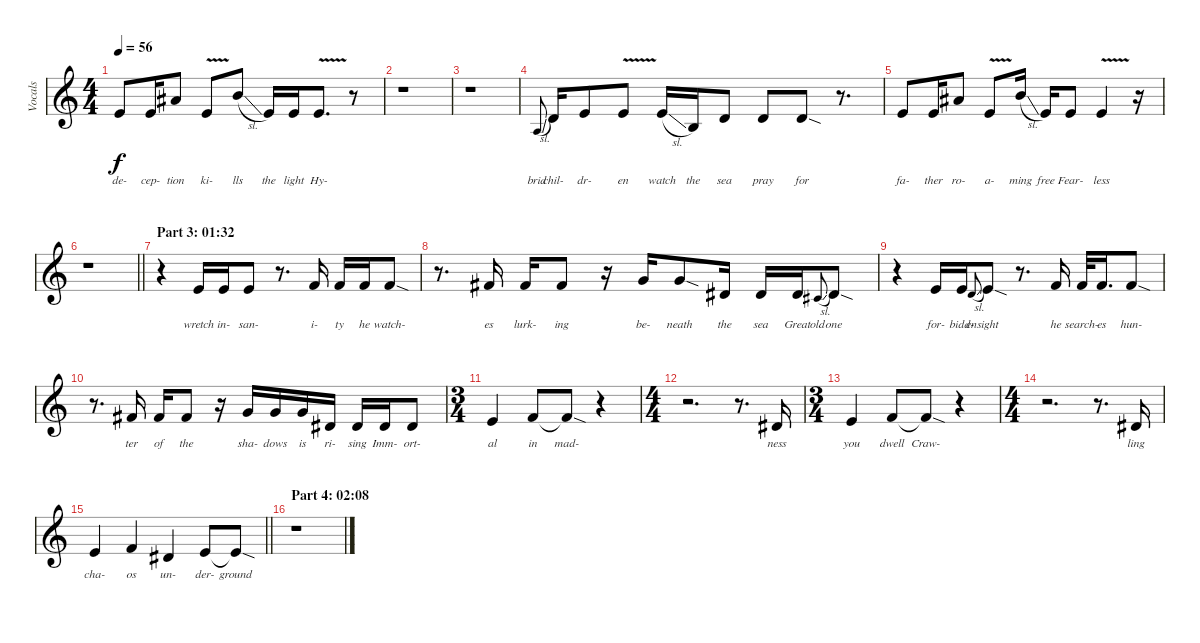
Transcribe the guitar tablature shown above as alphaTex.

\track ("Vocals" "Vocals") {instrument lead2sawtooth}
\staff {score}
\tuning (D4 A3 F3 C3 G2 D2) {hide}
\ts (4 4)
\tempo 56
\clef g2
\ks c
7.2.8{lyrics (0 "de-") lyrics (1 "") lyrics (2 "") lyrics (3 "") lyrics (4 "") dy f} 7.2.16{lyrics (0 "cep-") lyrics (1 "") lyrics (2 "") lyrics (3 "") lyrics (4 "")} 8.1.8{lyrics (0 "tion") lyrics (1 "") lyrics (2 "") lyrics (3 "") lyrics (4 "")} 7.2{v}.8{lyrics (0 "ki-") lyrics (1 "") lyrics (2 "") lyrics (3 "") lyrics (4 "")} 9.1{sl}.8{lyrics (0 "lls") lyrics (1 "") lyrics (2 "") lyrics (3 "") lyrics (4 "")} 2.1.16{lyrics (0 "the") lyrics (1 "") lyrics (2 "") lyrics (3 "") lyrics (4 "")} 7.2.16{lyrics (0 "light") lyrics (1 "") lyrics (2 "") lyrics (3 "") lyrics (4 "")} 7.2{v}.8{d lyrics (0 "Hy-") lyrics (1 "") lyrics (2 "") lyrics (3 "") lyrics (4 "")} r.8 |
r.1 |
r.1 |
0.2{sl}.8{lyrics (0 "brid") lyrics (1 "") lyrics (2 "") lyrics (3 "") lyrics (4 "") gr onbeat} 5.2.16{lyrics (0 "chil-") lyrics (1 "") lyrics (2 "") lyrics (3 "") lyrics (4 "")} 7.2.8{lyrics (0 "dr-") lyrics (1 "") lyrics (2 "") lyrics (3 "") lyrics (4 "")} 7.2{v}.8{lyrics (0 "en") lyrics (1 "") lyrics (2 "") lyrics (3 "") lyrics (4 "")} 7.2{sl}.16{lyrics (0 "watch") lyrics (1 "") lyrics (2 "") lyrics (3 "") lyrics (4 "")} 2.2.16{lyrics (0 "the") lyrics (1 "") lyrics (2 "") lyrics (3 "") lyrics (4 "")} 5.2.8{lyrics (0 "sea") lyrics (1 "") lyrics (2 "") lyrics (3 "") lyrics (4 "")} 5.2.8{lyrics (0 "pray") lyrics (1 "") lyrics (2 "") lyrics (3 "") lyrics (4 "")} 5.2{sod}.8{lyrics (0 "for") lyrics (1 "") lyrics (2 "") lyrics (3 "") lyrics (4 "")} r.8{d} |
7.2.8{lyrics (0 "fa-") lyrics (1 "") lyrics (2 "") lyrics (3 "") lyrics (4 "")} 7.2.16{lyrics (0 "ther") lyrics (1 "") lyrics (2 "") lyrics (3 "") lyrics (4 "")} 8.1.8{lyrics (0 "ro-") lyrics (1 "") lyrics (2 "") lyrics (3 "") lyrics (4 "")} 7.2{v}.8{lyrics (0 "a-") lyrics (1 "") lyrics (2 "") lyrics (3 "") lyrics (4 "")} 9.1{sl}.16{lyrics (0 "ming") lyrics (1 "") lyrics (2 "") lyrics (3 "") lyrics (4 "")} 2.1.16{lyrics (0 "free") lyrics (1 "") lyrics (2 "") lyrics (3 "") lyrics (4 "")} 7.2.8{lyrics (0 "Fear-") lyrics (1 "") lyrics (2 "") lyrics (3 "") lyrics (4 "")} 7.2{v}.4{lyrics (0 "less") lyrics (1 "") lyrics (2 "") lyrics (3 "") lyrics (4 "")} r.16 |
\barLineRight lightlight
r.1 |
\section ("" "Part 3: 01:32")
r.4 7.2.16{lyrics (0 "wretch") lyrics (1 "") lyrics (2 "") lyrics (3 "") lyrics (4 "")} 7.2.16{lyrics (0 "in-") lyrics (1 "") lyrics (2 "") lyrics (3 "") lyrics (4 "")} 7.2.8{lyrics (0 "san-") lyrics (1 "") lyrics (2 "") lyrics (3 "") lyrics (4 "")} r.8{d} 8.2.16{lyrics (0 "i-") lyrics (1 "") lyrics (2 "") lyrics (3 "") lyrics (4 "")} 8.2.16{lyrics (0 "ty") lyrics (1 "") lyrics (2 "") lyrics (3 "") lyrics (4 "")} 8.2.16{lyrics (0 "he") lyrics (1 "") lyrics (2 "") lyrics (3 "") lyrics (4 "")} 8.2{sod}.8{lyrics (0 "watch-") lyrics (1 "") lyrics (2 "") lyrics (3 "") lyrics (4 "")} |
r.8{d} 9.2.16{lyrics (0 "es") lyrics (1 "") lyrics (2 "") lyrics (3 "") lyrics (4 "")} 9.2.16{lyrics (0 "lurk-") lyrics (1 "") lyrics (2 "") lyrics (3 "") lyrics (4 "")} 9.2.8{lyrics (0 "ing") lyrics (1 "") lyrics (2 "") lyrics (3 "") lyrics (4 "")} r.16 10.2.16{lyrics (0 "be-") lyrics (1 "") lyrics (2 "") lyrics (3 "") lyrics (4 "")} 10.2{sod}.8{lyrics (0 "neath") lyrics (1 "") lyrics (2 "") lyrics (3 "") lyrics (4 "")} 6.2.16{lyrics (0 "the") lyrics (1 "") lyrics (2 "") lyrics (3 "") lyrics (4 "")} 6.2.16{lyrics (0 "sea") lyrics (1 "") lyrics (2 "") lyrics (3 "") lyrics (4 "")} 6.2.16{lyrics (0 "Great") lyrics (1 "") lyrics (2 "") lyrics (3 "") lyrics (4 "")} 4.2{sl}.8{lyrics (0 "old") lyrics (1 "") lyrics (2 "") lyrics (3 "") lyrics (4 "") gr onbeat} 6.2{sod}.8{lyrics (0 "one") lyrics (1 "") lyrics (2 "") lyrics (3 "") lyrics (4 "")} |
r.4 7.2.16{lyrics (0 "for-") lyrics (1 "") lyrics (2 "") lyrics (3 "") lyrics (4 "")} 7.2.16{lyrics (0 "bidd-") lyrics (1 "") lyrics (2 "") lyrics (3 "") lyrics (4 "")} 5.2{sl}.8{lyrics (0 "en") lyrics (1 "") lyrics (2 "") lyrics (3 "") lyrics (4 "") gr onbeat} 7.2{sod}.8{lyrics (0 "sight") lyrics (1 "") lyrics (2 "") lyrics (3 "") lyrics (4 "")} r.8{d} 8.2.16{lyrics (0 "he") lyrics (1 "") lyrics (2 "") lyrics (3 "") lyrics (4 "")} 8.2.32{lyrics (0 "search-") lyrics (1 "") lyrics (2 "") lyrics (3 "") lyrics (4 "")} 8.2.16{d lyrics (0 "es") lyrics (1 "") lyrics (2 "") lyrics (3 "") lyrics (4 "")} 8.2{sod}.8{lyrics (0 "hun-") lyrics (1 "") lyrics (2 "") lyrics (3 "") lyrics (4 "")} |
r.8{d} 9.2.16{lyrics (0 "ter") lyrics (1 "") lyrics (2 "") lyrics (3 "") lyrics (4 "")} 9.2.16{lyrics (0 "of") lyrics (1 "") lyrics (2 "") lyrics (3 "") lyrics (4 "")} 9.2.8{lyrics (0 "the") lyrics (1 "") lyrics (2 "") lyrics (3 "") lyrics (4 "")} r.16 10.2.16{lyrics (0 "sha-") lyrics (1 "") lyrics (2 "") lyrics (3 "") lyrics (4 "")} 10.2.16{lyrics (0 "dows") lyrics (1 "") lyrics (2 "") lyrics (3 "") lyrics (4 "")} 10.2.16{lyrics (0 "is") lyrics (1 "") lyrics (2 "") lyrics (3 "") lyrics (4 "")} 6.2.16{lyrics (0 "ri-") lyrics (1 "") lyrics (2 "") lyrics (3 "") lyrics (4 "")} 6.2.16{lyrics (0 "sing") lyrics (1 "") lyrics (2 "") lyrics (3 "") lyrics (4 "")} 6.2.16{lyrics (0 "Imm-") lyrics (1 "") lyrics (2 "") lyrics (3 "") lyrics (4 "")} 6.2.8{lyrics (0 "ort-") lyrics (1 "") lyrics (2 "") lyrics (3 "") lyrics (4 "")} |
\ts (3 4)
7.2.4{lyrics (0 "al") lyrics (1 "") lyrics (2 "") lyrics (3 "") lyrics (4 "")} 8.2.8{lyrics (0 "in") lyrics (1 "") lyrics (2 "") lyrics (3 "") lyrics (4 "")} 8.2{sod t}.8{lyrics (0 "mad-") lyrics (1 "") lyrics (2 "") lyrics (3 "") lyrics (4 "")} r.4 |
\ts (4 4)
r.2{d} r.8{d} 6.2.16{lyrics (0 "ness") lyrics (1 "") lyrics (2 "") lyrics (3 "") lyrics (4 "")} |
\ts (3 4)
7.2.4{lyrics (0 "you") lyrics (1 "") lyrics (2 "") lyrics (3 "") lyrics (4 "")} 8.2.8{lyrics (0 "dwell") lyrics (1 "") lyrics (2 "") lyrics (3 "") lyrics (4 "")} 8.2{sod t}.8{lyrics (0 "Craw-") lyrics (1 "") lyrics (2 "") lyrics (3 "") lyrics (4 "")} r.4 |
\ts (4 4)
r.2{d} r.8{d} 6.2.16{lyrics (0 "ling") lyrics (1 "") lyrics (2 "") lyrics (3 "") lyrics (4 "")} |
\barLineRight lightlight
7.2.4{lyrics (0 "cha-") lyrics (1 "") lyrics (2 "") lyrics (3 "") lyrics (4 "")} 8.2.4{lyrics (0 "os") lyrics (1 "") lyrics (2 "") lyrics (3 "") lyrics (4 "")} 6.2.4{lyrics (0 "un-") lyrics (1 "") lyrics (2 "") lyrics (3 "") lyrics (4 "")} 7.2.8{lyrics (0 "der-") lyrics (1 "") lyrics (2 "") lyrics (3 "") lyrics (4 "")} 7.2{sod t}.8{lyrics (0 "ground") lyrics (1 "") lyrics (2 "") lyrics (3 "") lyrics (4 "")} |
\section ("" "Part 4: 02:08")
r.1
